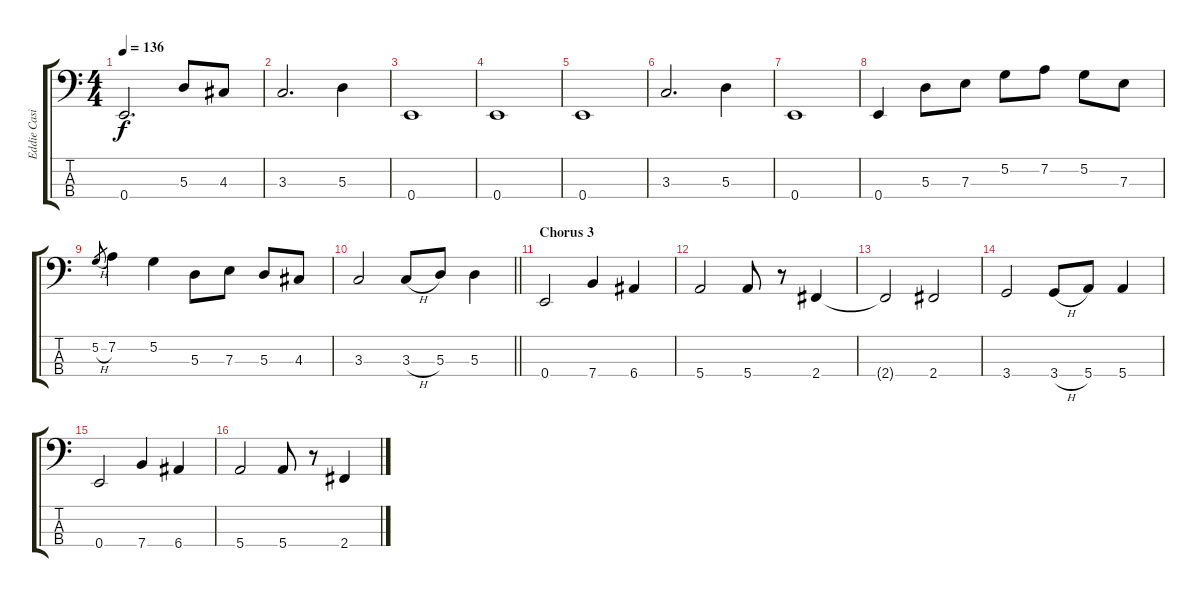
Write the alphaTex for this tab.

\track ("Eddie Casillas" "Eddie Casi") {instrument electricbassfinger}
\staff {score tabs}
\tuning (G2 D2 A1 E1) {hide}
\ts (4 4)
\tempo 136
\clef f4
\ks c
0.4{t}.2{d dy f} 5.3.8 4.3.8 |
3.3.2{d} 5.3.4 |
0.4.1 |
0.4.1 |
0.4.1 |
3.3.2{d} 5.3.4 |
0.4.1 |
0.4.4 5.3.8 7.3.8 5.2.8 7.2.8 5.2.8 7.3.8 |
5.2{h}.8{gr} 7.2.4 5.2.4 5.3.8 7.3.8 5.3.8 4.3.8 |
\barLineRight lightlight
3.3.2 3.3{h}.8 5.3.8 5.3.4 |
\section ("" "Chorus 3")
0.4.2 7.4.4 6.4.4 |
5.4.2 5.4.8 r.8 2.4.4 |
2.4{t}.2 2.4.2 |
3.4.2 3.4{h}.8 5.4.8 5.4.4 |
0.4.2 7.4.4 6.4.4 |
5.4.2 5.4.8 r.8 2.4.4
